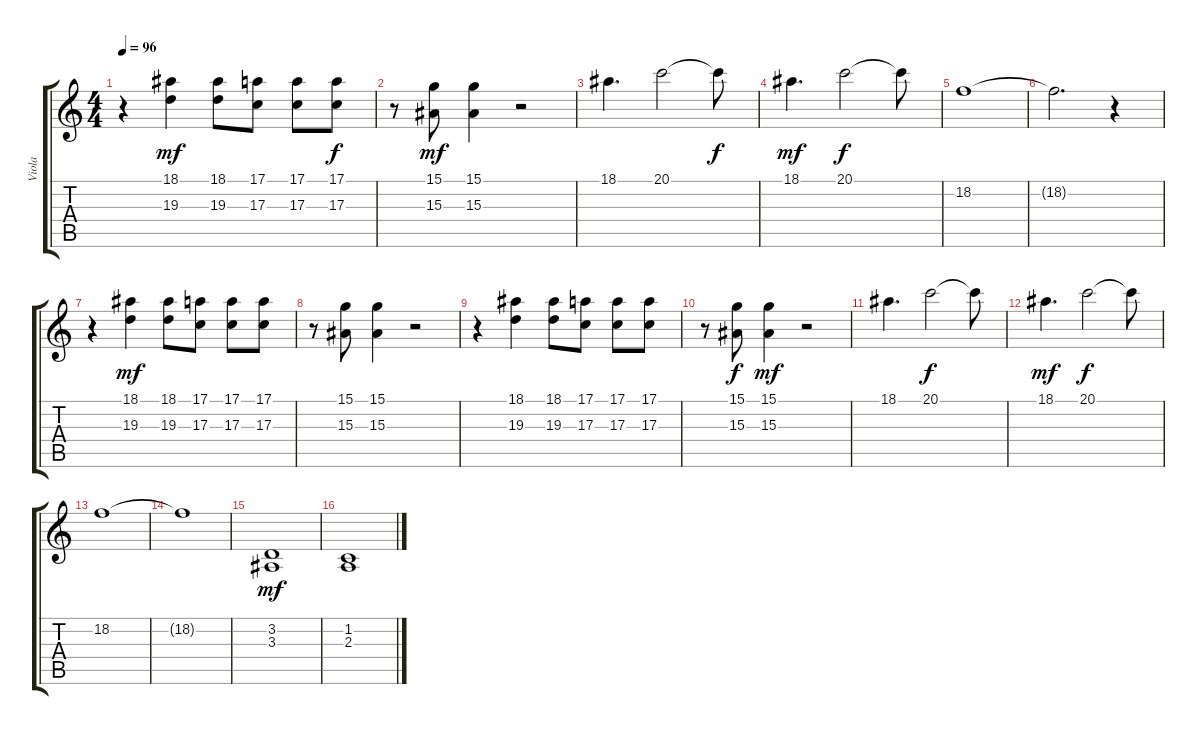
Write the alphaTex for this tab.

\track ("Viola" "Viola") {instrument viola}
\staff {score tabs}
\tuning (E4 B3 G3 D3 A2 E2) {hide}
\ts (4 4)
\tempo 96
\clef g2
\ks c
r.4{dy mf} (18.1 19.3).4 (18.1 19.3).8 (17.1 17.3).8 (17.1 17.3).8 (17.1 17.3).8{dy f} |
r.8 (15.1 15.3).8{dy mf} (15.1 15.3).4 r.2 |
18.1.4{d} 20.1.2 20.1{t}.8{dy f} |
18.1.4{d dy mf} 20.1.2{dy f} 20.1{t}.8 |
18.2.1 |
18.2{t}.2{d} r.4 |
r.4 (18.1 19.3).4{dy mf} (18.1 19.3).8 (17.1 17.3).8 (17.1 17.3).8 (17.1 17.3).8 |
r.8 (15.1 15.3).8 (15.1 15.3).4 r.2 |
r.4 (18.1 19.3).4 (18.1 19.3).8 (17.1 17.3).8 (17.1 17.3).8 (17.1 17.3).8 |
r.8 (15.1 15.3).8{dy f} (15.1 15.3).4{dy mf} r.2 |
18.1.4{d} 20.1.2{dy f} 20.1{t}.8 |
18.1.4{d dy mf} 20.1.2{dy f} 20.1{t}.8 |
18.2.1 |
18.2{t}.1 |
(3.2 3.3).1{dy mf} |
(1.2 2.3).1
